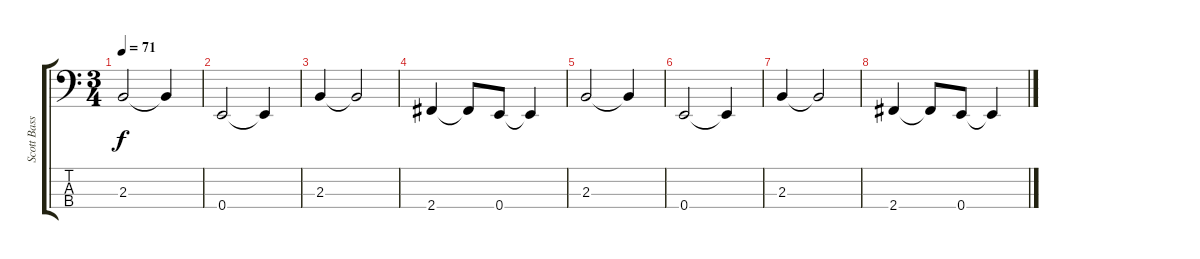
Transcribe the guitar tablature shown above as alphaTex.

\track ("Scott Bass Guitar" "Scott Bass") {instrument electricbassfinger}
\staff {score tabs}
\tuning (G2 D2 A1 E1) {hide}
\ts (3 4)
\tempo 71
\clef f4
\ks c
2.3.2{dy f} 2.3{t}.4 |
0.4.2 0.4{t}.4 |
2.3.4 2.3{t}.2 |
2.4.4 2.4{t}.8 0.4.8 0.4{t}.4 |
2.3.2 2.3{t}.4 |
0.4.2 0.4{t}.4 |
2.3.4 2.3{t}.2 |
2.4.4 2.4{t}.8 0.4.8 0.4{t}.4
